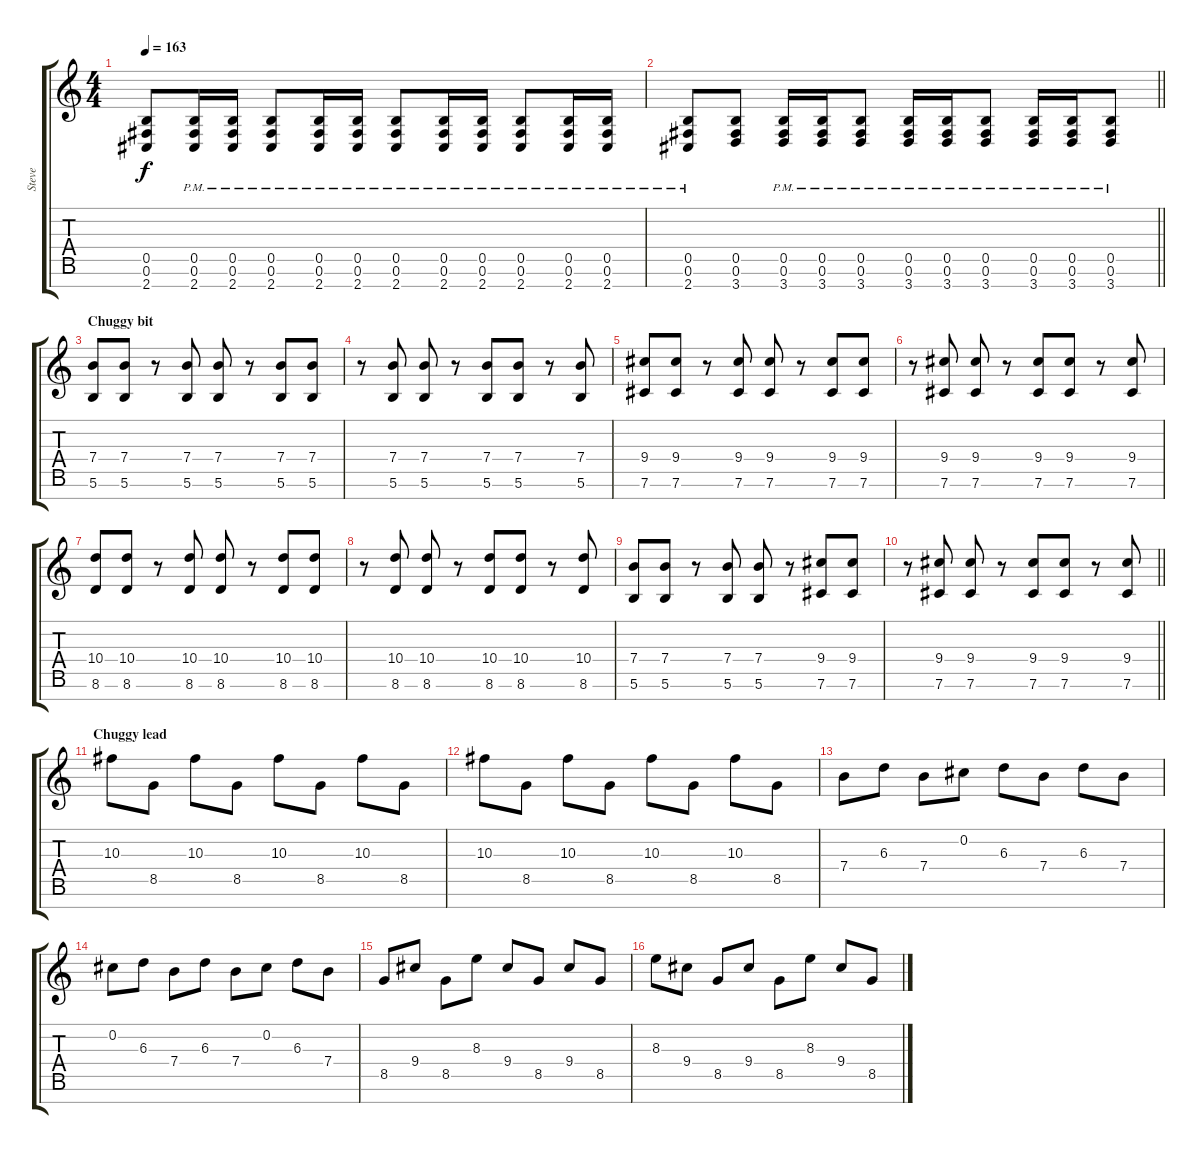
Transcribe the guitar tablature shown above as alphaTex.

\track ("Steve" "Steve") {instrument distortionguitar}
\staff {score tabs}
\tuning (Gb4 Db4 Ab3 E3 B2 Gb2 B1) {hide}
\ts (4 4)
\tempo 163
\clef g2
\ks c
(0.5 0.6 2.7).8{dy f} (0.5{pm} 0.6{pm} 2.7{pm}).16 (0.5{pm} 0.6{pm} 2.7{pm}).16 (0.5{pm} 0.6{pm} 2.7{pm}).8 (0.5{pm} 0.6{pm} 2.7{pm}).16 (0.5{pm} 0.6{pm} 2.7{pm}).16 (0.5{pm} 0.6{pm} 2.7{pm}).8 (0.5{pm} 0.6{pm} 2.7{pm}).16 (0.5{pm} 0.6{pm} 2.7{pm}).16 (0.5{pm} 0.6{pm} 2.7{pm}).8 (0.5{pm} 0.6{pm} 2.7{pm}).16 (0.5{pm} 0.6{pm} 2.7{pm}).16 |
\barLineRight lightlight
(0.5{pm} 0.6{pm} 2.7{pm}).8 (0.5 0.6 3.7).8 (0.5{pm} 0.6{pm} 3.7{pm}).16 (0.5{pm} 0.6{pm} 3.7{pm}).16 (0.5{pm} 0.6{pm} 3.7{pm}).8 (0.5{pm} 0.6{pm} 3.7{pm}).16 (0.5{pm} 0.6{pm} 3.7{pm}).16 (0.5{pm} 0.6{pm} 3.7{pm}).8 (0.5{pm} 0.6{pm} 3.7{pm}).16 (0.5{pm} 0.6{pm} 3.7{pm}).16 (0.5{pm} 0.6{pm} 3.7{pm}).8 |
\section ("" "Chuggy bit")
(7.4 5.6).8 (7.4 5.6).8 r.8 (7.4 5.6).8 (7.4 5.6).8 r.8 (7.4 5.6).8 (7.4 5.6).8 |
r.8 (7.4 5.6).8 (7.4 5.6).8 r.8 (7.4 5.6).8 (7.4 5.6).8 r.8 (7.4 5.6).8 |
(9.4 7.6).8 (9.4 7.6).8 r.8 (9.4 7.6).8 (9.4 7.6).8 r.8 (9.4 7.6).8 (9.4 7.6).8 |
r.8 (9.4 7.6).8 (9.4 7.6).8 r.8 (9.4 7.6).8 (9.4 7.6).8 r.8 (9.4 7.6).8 |
(10.4 8.6).8 (10.4 8.6).8 r.8 (10.4 8.6).8 (10.4 8.6).8 r.8 (10.4 8.6).8 (10.4 8.6).8 |
r.8 (10.4 8.6).8 (10.4 8.6).8 r.8 (10.4 8.6).8 (10.4 8.6).8 r.8 (10.4 8.6).8 |
(7.4 5.6).8 (7.4 5.6).8 r.8 (7.4 5.6).8 (7.4 5.6).8 r.8 (9.4 7.6).8 (9.4 7.6).8 |
\barLineRight lightlight
r.8 (9.4 7.6).8 (9.4 7.6).8 r.8 (9.4 7.6).8 (9.4 7.6).8 r.8 (9.4 7.6).8 |
\section ("" "Chuggy lead")
10.3.8 8.5.8 10.3.8 8.5.8 10.3.8 8.5.8 10.3.8 8.5.8 |
10.3.8 8.5.8 10.3.8 8.5.8 10.3.8 8.5.8 10.3.8 8.5.8 |
7.4.8 6.3.8 7.4.8 0.2.8 6.3.8 7.4.8 6.3.8 7.4.8 |
0.2.8 6.3.8 7.4.8 6.3.8 7.4.8 0.2.8 6.3.8 7.4.8 |
8.5.8 9.4.8 8.5.8 8.3.8 9.4.8 8.5.8 9.4.8 8.5.8 |
8.3.8 9.4.8 8.5.8 9.4.8 8.5.8 8.3.8 9.4.8 8.5.8
